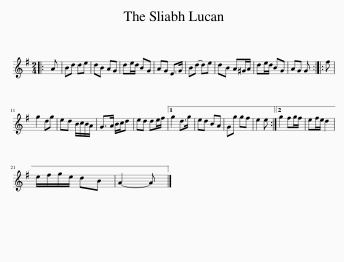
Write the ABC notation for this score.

X:1
L:1/8
M:2/4
I:linebreak $
K:G
V:1 treble
V:1
|: A | Bd de | dB AG | de/d/ BG | AG E>G | %5
 Bd- de | dB A^G/A/ | de/d/ BG | AG G :: f |$ %10
 g2 dg | ed B/c/B/A/ | G>A B/c/d | ed de/f/ |1 g2 d>g | %15
 ed BA | Gg gf | e2 e :|2 g2 fg/f/ | ef/e/ d2 |$ %20
 e/f/g/e/ dB | A2- A |] %22
